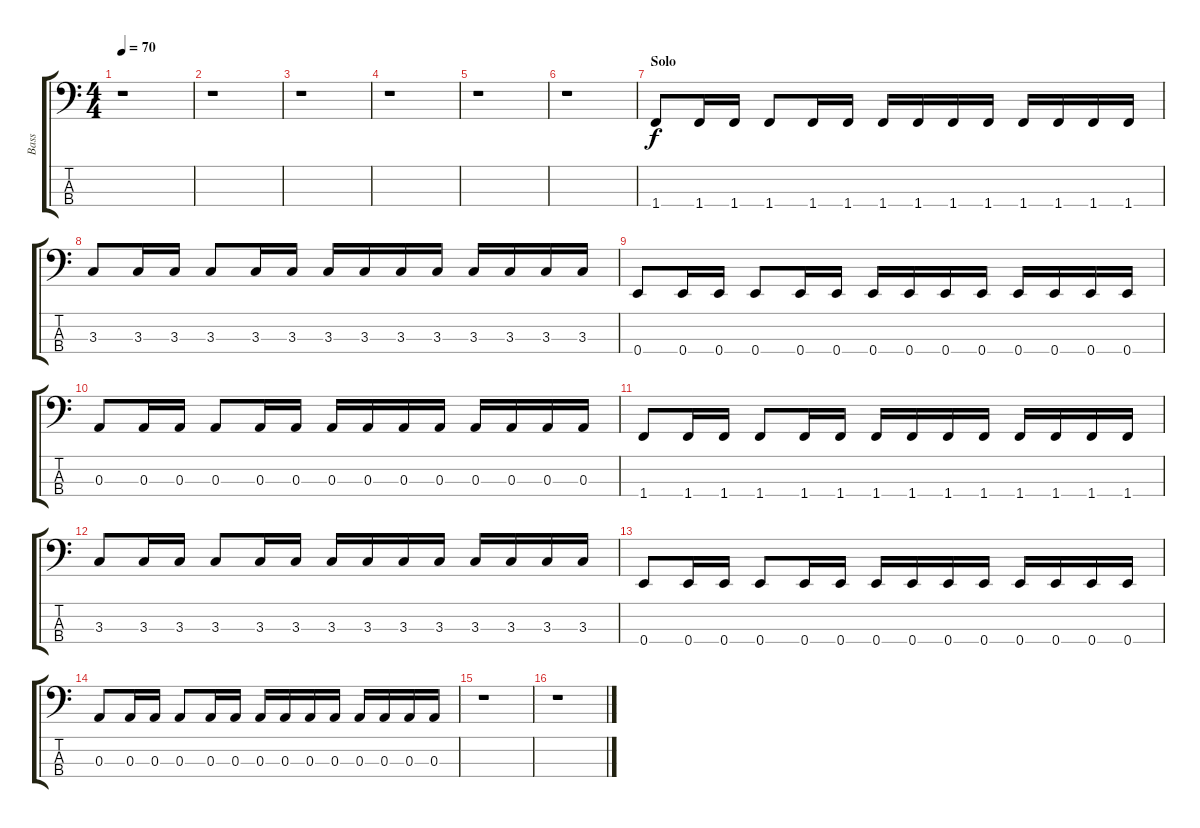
\track ("Bass" "Bass") {instrument electricbassfinger}
\staff {score tabs}
\tuning (G2 D2 A1 E1) {hide}
\ts (4 4)
\tempo 70
\clef f4
\ks c
r.1{dy f} |
r.1 |
r.1 |
r.1 |
r.1 |
r.1 |
\section ("" "Solo")
1.4.8{volume 14} 1.4.16 1.4.16 1.4.8 1.4.16 1.4.16 1.4.16 1.4.16 1.4.16 1.4.16 1.4.16 1.4.16 1.4.16 1.4.16 |
3.3.8 3.3.16 3.3.16 3.3.8 3.3.16 3.3.16 3.3.16 3.3.16 3.3.16 3.3.16 3.3.16 3.3.16 3.3.16 3.3.16 |
0.4.8 0.4.16 0.4.16 0.4.8 0.4.16 0.4.16 0.4.16 0.4.16 0.4.16 0.4.16 0.4.16 0.4.16 0.4.16 0.4.16 |
0.3.8 0.3.16 0.3.16 0.3.8 0.3.16 0.3.16 0.3.16 0.3.16 0.3.16 0.3.16 0.3.16 0.3.16 0.3.16 0.3.16 |
1.4.8{volume 14} 1.4.16 1.4.16 1.4.8 1.4.16 1.4.16 1.4.16 1.4.16 1.4.16 1.4.16 1.4.16 1.4.16 1.4.16 1.4.16 |
3.3.8 3.3.16 3.3.16 3.3.8 3.3.16 3.3.16 3.3.16 3.3.16 3.3.16 3.3.16 3.3.16 3.3.16 3.3.16 3.3.16 |
0.4.8 0.4.16 0.4.16 0.4.8 0.4.16 0.4.16 0.4.16 0.4.16 0.4.16 0.4.16 0.4.16 0.4.16 0.4.16 0.4.16 |
0.3.8 0.3.16 0.3.16 0.3.8 0.3.16 0.3.16 0.3.16 0.3.16 0.3.16 0.3.16 0.3.16 0.3.16 0.3.16 0.3.16 |
r.1 |
r.1
